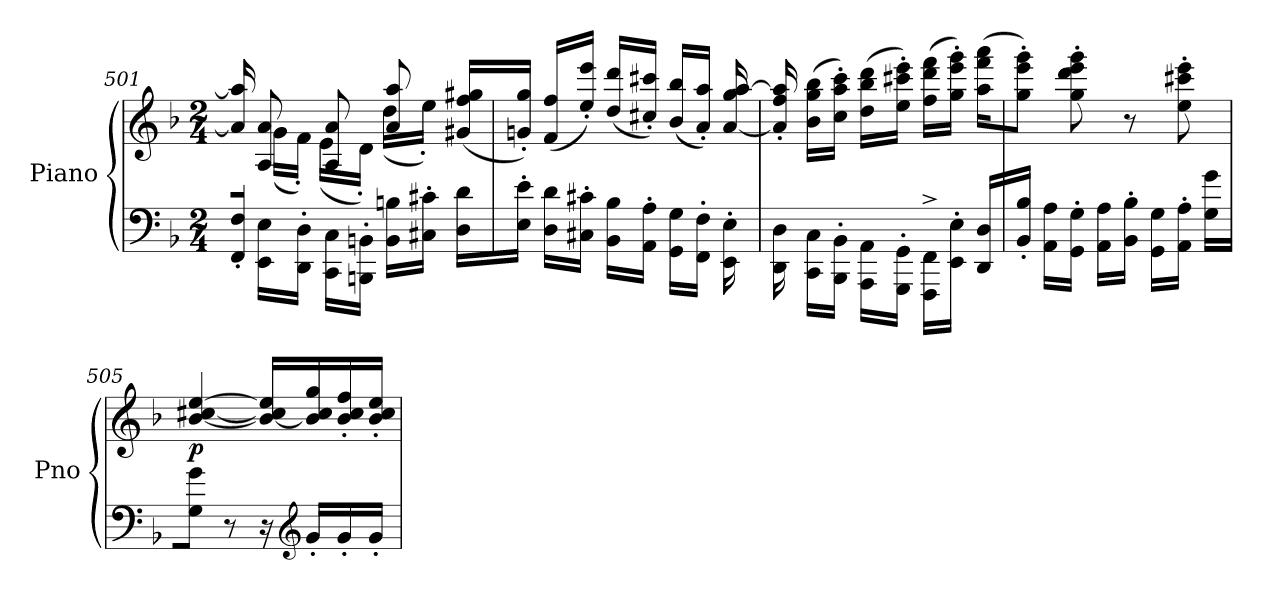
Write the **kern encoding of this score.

**kern	**kern	**dynam
*part1	*part1	*part1
*staff2	*staff1	*staff1/2
*I"Piano	*	*
*I'Pno	*	*
*clefF4	*clefG2	*
*k[b-]	*k[b-]	*
*M2/4	*M2/4	*
=501	=501	=501
*	*^	*
16FF/' 16F/'JJ	16a/] 16aa/]	16ryy	.
16EE\ 16E\LL	8A/ 8a/	(<16g\LL	.
16DD\' 16D\'JJ	.	16f'\JJ)	.
16CC\ 16C\LL	8A/ 8a/	(<16e\LL	.
16BBBn\' 16BBn\'JJ	.	16d'\JJ)	.
16BB\ 16Bn\LL	8a/ 8aa/	(<16dd\LL	.
16C#X\' 16c#X\'JJ	.	16ee'\JJ)	.
16D\ 16d\LL	(<16g#X/ 16ff/ 16gg#X/LL	16ryy	.
*	*v	*v	*
=502	=502	=502
16E\' 16e\'JJ	16gn/' 16gg/'JJ)	.
16D\ 16d\LL	(<16f/ 16ff/LL	.
16C#X\' 16c#X\'JJ	16ee/' 16eee/'JJ)	.
16BB-\ 16B-\LL	(<16dd/ 16ddd/LL	.
16AA\' 16A\'JJ	16cc#X/' 16ccc#X/'JJ)	.
16GG\ 16G\LL	(<16b-/ 16bb-/LL	.
16FF\' 16F\'JJ	16a/' 16aa/'JJ)	.
16EE\' 16E\'	[16a/ 16gg/ [16aa/	.
!!LO:LB:g=z
=503	=503	=503
16DD\ 16D\	16a/]' 16ff/' 16aa/]'	.
16CC\ 16C\LL	(>16b-\ 16gg\ 16bb-\LL	.
16BBB-\' 16BB-\'JJ	16cc\' 16aa\' 16ccc\'JJ)	.
16AAA\ 16AA\LL	(>16dd\ 16bb-\ 16ddd\LL	.
16GGG\' 16GG\'JJ	16ee\' 16ccc#X\' 16eee\'JJ)	.
16FFF\^ 16FF\^LL	(>16ff\ 16ddd\ 16fff\LL	.
16EE\' 16E\'JJ	16gg\' 16eee\' 16ggg\'JJ)	.
16DD/ 16D/LL	(>16aa\ 16fff\ 16aaa\KL	.
=504	=504	=504
16BB-/' 16B-/'JJ	8gg\' 8eee\' 8ggg\'J)	.
16AA\ 16A\LL	.	.
16GG\' 16G\'JJ	8gg\' 8ddd\' 8eee\' 8ggg\'	.
16AA\ 16A\LL	.	.
16BB-\' 16B-\'JJ	8r	.
16GG\ 16G\LL	.	.
16AA\' 16A\'JJ	8ee\' 8ccc#X\' 8eee\'	.
16G\ 16g\KL	.	.
=505	=505	=505
!	!	!LO:DY:b
8G\ 8g\J	[4b-/ [4cc#X/ [4ee/	p
8r	.	.
16r	16b-/_ 16cc#/] 16ee/]LL	.
*clefG2	*	*
16g'/LL	16b-/] 16cc#/ 16gg/	.
16g'/	16b-/' 16cc#/' 16ff/'	.
16g'/JJ	16b-/' 16cc#/' 16ee/'JJ	.
=	=	=
*-	*-	*-
